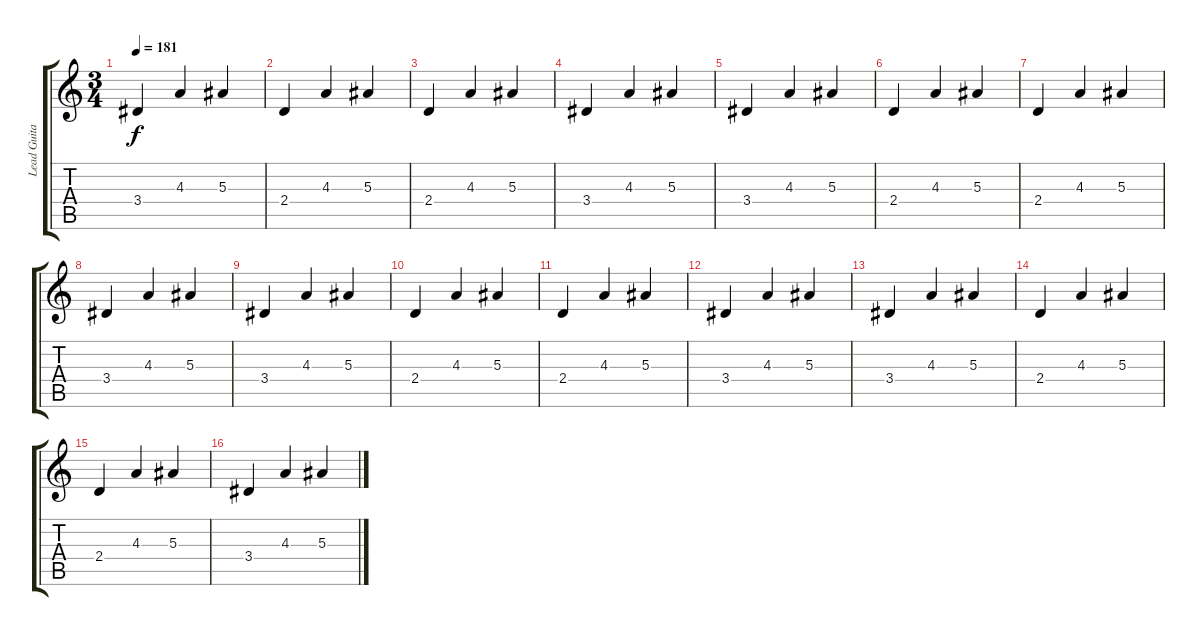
\track ("Lead Guitar" "Lead Guita") {instrument distortionguitar}
\staff {score tabs}
\tuning (D4 A3 F3 C3 G2 D2) {hide}
\ts (3 4)
\tempo 181
\clef g2
\ks c
3.4.4{dy f} 4.3.4 5.3.4 |
2.4.4 4.3.4 5.3.4 |
2.4.4 4.3.4 5.3.4 |
3.4.4 4.3.4 5.3.4 |
3.4.4 4.3.4 5.3.4 |
2.4.4 4.3.4 5.3.4 |
2.4.4 4.3.4 5.3.4 |
3.4.4 4.3.4 5.3.4 |
3.4.4 4.3.4 5.3.4 |
2.4.4 4.3.4 5.3.4 |
2.4.4 4.3.4 5.3.4 |
3.4.4 4.3.4 5.3.4 |
3.4.4 4.3.4 5.3.4 |
2.4.4 4.3.4 5.3.4 |
2.4.4 4.3.4 5.3.4 |
3.4.4 4.3.4 5.3.4
